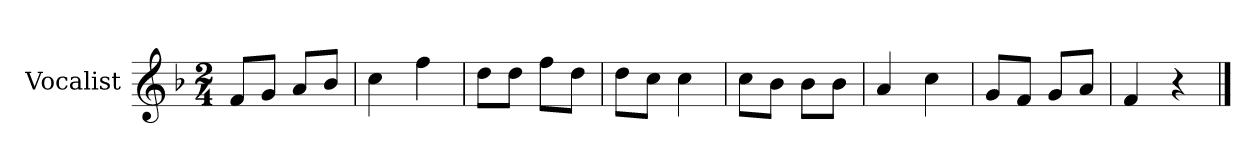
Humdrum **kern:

**kern
*part1
*staff1
*I"Vocalist
*k[b-]
*F:
*M2/4
=1
8fL
8gJ
8aL
8b-J
=2
4cc
4ff
=3
8ddL
8ddJ
8ffL
8ddJ
=4
8ddL
8ccJ
4cc
=5
8ccL
8b-J
8b-L
8b-J
=6
4a
4cc
=7
8gL
8fJ
8gL
8aJ
=8
4f
4r
==
*-
